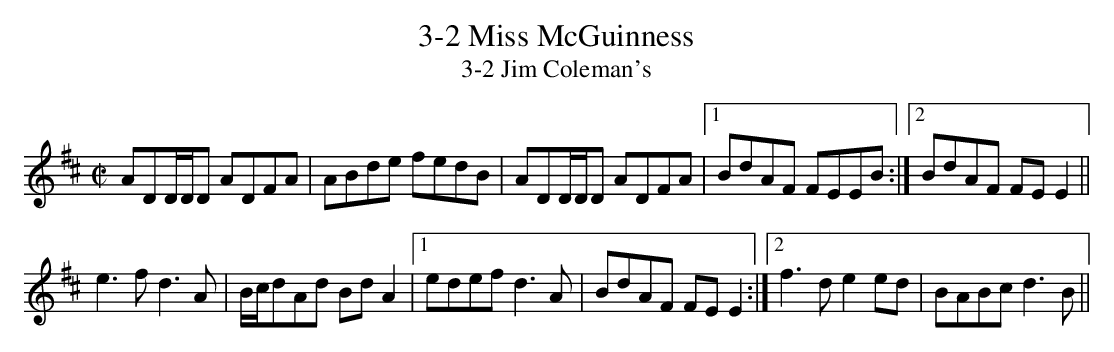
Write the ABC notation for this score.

X:1
T:3-2 Miss McGuinness
T:3-2 Jim Coleman's
M:C|
K:Bmin
ADD/D/D ADFA|ABD'E' F'E'D'B|ADD/D/D ADFA|1 BD'AF FEEB:|2 BD'AF FEE2||
E'3F' D'3A|B/C'/D'AD' BD'A2|1 E'D'E'F' D'3A|BD'AF FEE2 :|2 F'3D'E'2E'D'|BABC'D'3B||
